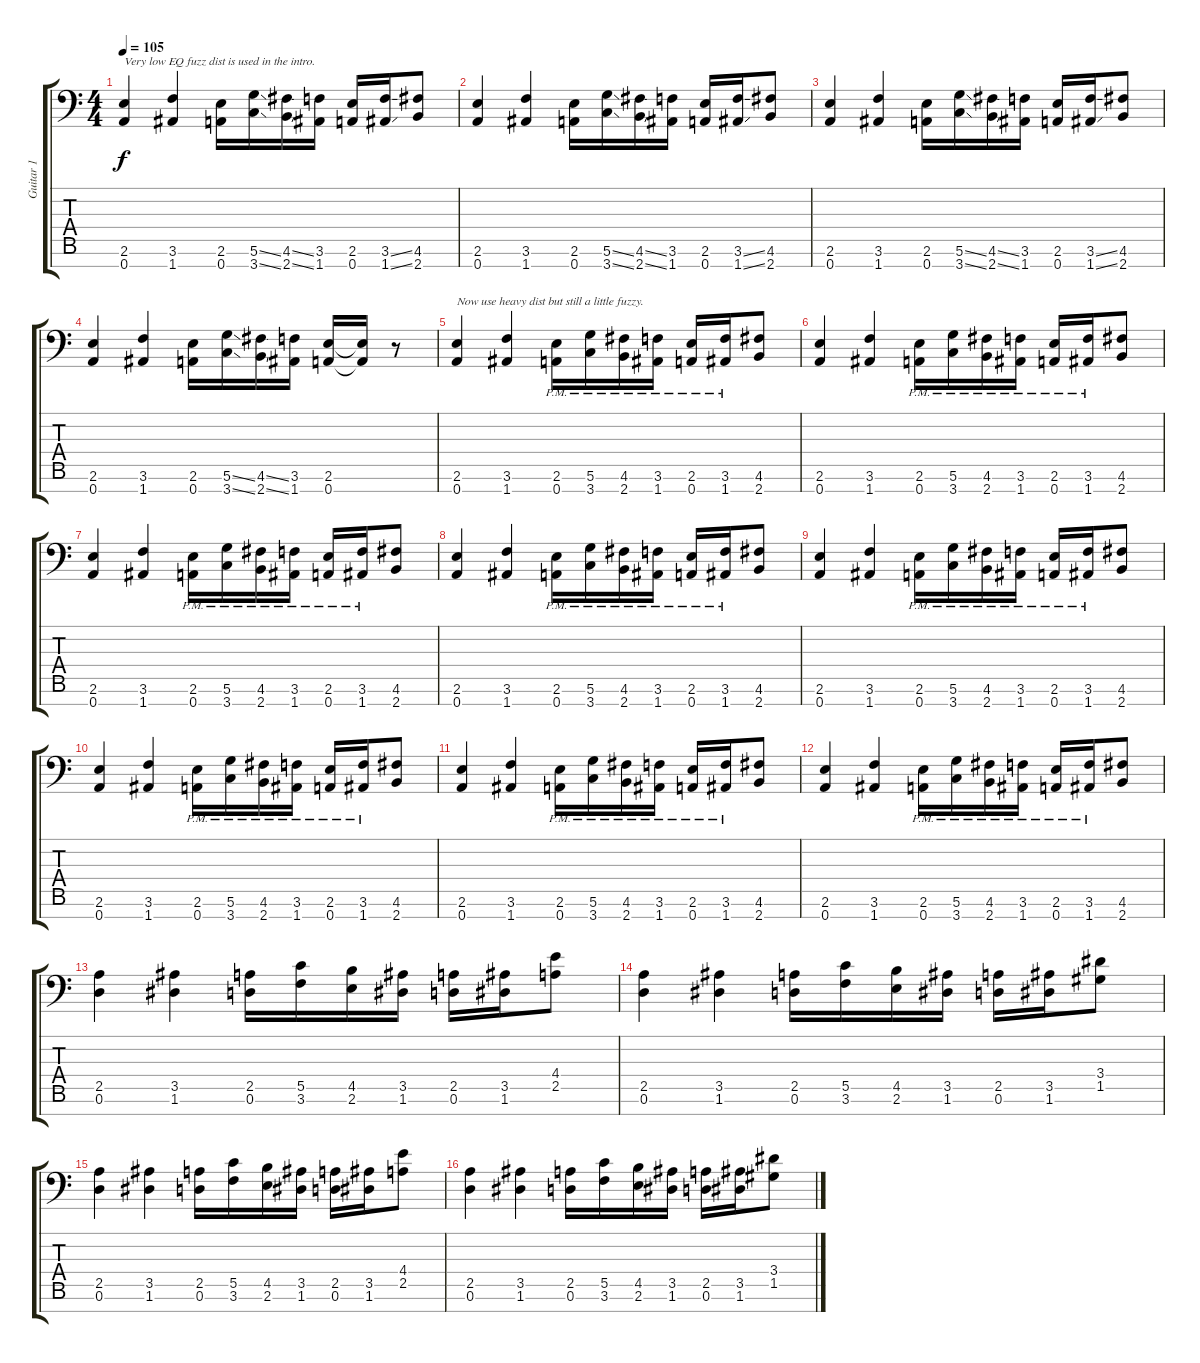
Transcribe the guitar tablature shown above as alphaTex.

\track ("Guitar 1" "Guitar 1") {instrument distortionguitar}
\staff {score tabs}
\tuning (D4 A3 F3 C3 G2 D2 A1) {hide}
\ts (4 4)
\tempo 105
\clef f4
\ks c
(2.6 0.7).4{txt "Very low EQ fuzz dist is used in the intro." dy f instrument distortionguitar} (3.6 1.7).4 (2.6 0.7).16 (5.6{ss} 3.7{ss}).16 (4.6{ss} 2.7{ss}).16 (3.6 1.7).16 (2.6 0.7).16 (3.6{ss} 1.7{ss}).16 (4.6 2.7).8 |
(2.6 0.7).4 (3.6 1.7).4 (2.6 0.7).16 (5.6{ss} 3.7{ss}).16 (4.6{ss} 2.7{ss}).16 (3.6 1.7).16 (2.6 0.7).16 (3.6{ss} 1.7{ss}).16 (4.6 2.7).8 |
(2.6 0.7).4 (3.6 1.7).4 (2.6 0.7).16 (5.6{ss} 3.7{ss}).16 (4.6{ss} 2.7{ss}).16 (3.6 1.7).16 (2.6 0.7).16 (3.6{ss} 1.7{ss}).16 (4.6 2.7).8 |
(2.6 0.7).4 (3.6 1.7).4 (2.6 0.7).16 (5.6{ss} 3.7{ss}).16 (4.6{ss} 2.7{ss}).16 (3.6 1.7).16 (2.6 0.7).16 (2.6{t} 0.7{t}).16 r.8 |
(2.6 0.7).4{txt "Now use heavy dist but still a little fuzzy."} (3.6 1.7).4 (2.6{pm} 0.7).16 (5.6{pm} 3.7{pm}).16 (4.6{pm} 2.7{pm}).16 (3.6{pm} 1.7{pm}).16 (2.6{pm} 0.7{pm}).16 (3.6{pm} 1.7{pm}).16 (4.6 2.7).8 |
(2.6 0.7).4 (3.6 1.7).4 (2.6{pm} 0.7).16 (5.6{pm} 3.7{pm}).16 (4.6{pm} 2.7{pm}).16 (3.6{pm} 1.7{pm}).16 (2.6{pm} 0.7{pm}).16 (3.6{pm} 1.7{pm}).16 (4.6 2.7).8 |
(2.6 0.7).4 (3.6 1.7).4 (2.6{pm} 0.7).16 (5.6{pm} 3.7{pm}).16 (4.6{pm} 2.7{pm}).16 (3.6{pm} 1.7{pm}).16 (2.6{pm} 0.7{pm}).16 (3.6{pm} 1.7{pm}).16 (4.6 2.7).8 |
(2.6 0.7).4 (3.6 1.7).4 (2.6{pm} 0.7).16 (5.6{pm} 3.7{pm}).16 (4.6{pm} 2.7{pm}).16 (3.6{pm} 1.7{pm}).16 (2.6{pm} 0.7{pm}).16 (3.6{pm} 1.7{pm}).16 (4.6 2.7).8 |
(2.6 0.7).4 (3.6 1.7).4 (2.6{pm} 0.7).16 (5.6{pm} 3.7{pm}).16 (4.6{pm} 2.7{pm}).16 (3.6{pm} 1.7{pm}).16 (2.6{pm} 0.7{pm}).16 (3.6{pm} 1.7{pm}).16 (4.6 2.7).8 |
(2.6 0.7).4 (3.6 1.7).4 (2.6{pm} 0.7).16 (5.6{pm} 3.7{pm}).16 (4.6{pm} 2.7{pm}).16 (3.6{pm} 1.7{pm}).16 (2.6{pm} 0.7{pm}).16 (3.6{pm} 1.7{pm}).16 (4.6 2.7).8 |
(2.6 0.7).4 (3.6 1.7).4 (2.6{pm} 0.7).16 (5.6{pm} 3.7{pm}).16 (4.6{pm} 2.7{pm}).16 (3.6{pm} 1.7{pm}).16 (2.6{pm} 0.7{pm}).16 (3.6{pm} 1.7{pm}).16 (4.6 2.7).8 |
(2.6 0.7).4 (3.6 1.7).4 (2.6{pm} 0.7).16 (5.6{pm} 3.7{pm}).16 (4.6{pm} 2.7{pm}).16 (3.6{pm} 1.7{pm}).16 (2.6{pm} 0.7{pm}).16 (3.6{pm} 1.7{pm}).16 (4.6 2.7).8 |
(2.5 0.6).4 (3.5 1.6).4 (2.5 0.6).16 (5.5 3.6).16 (4.5 2.6).16 (3.5 1.6).16 (2.5 0.6).16 (3.5 1.6).16 (4.4 2.5).8 |
(2.5 0.6).4 (3.5 1.6).4 (2.5 0.6).16 (5.5 3.6).16 (4.5 2.6).16 (3.5 1.6).16 (2.5 0.6).16 (3.5 1.6).16 (3.4 1.5).8 |
(2.5 0.6).4 (3.5 1.6).4 (2.5 0.6).16 (5.5 3.6).16 (4.5 2.6).16 (3.5 1.6).16 (2.5 0.6).16 (3.5 1.6).16 (4.4 2.5).8 |
(2.5 0.6).4 (3.5 1.6).4 (2.5 0.6).16 (5.5 3.6).16 (4.5 2.6).16 (3.5 1.6).16 (2.5 0.6).16 (3.5 1.6).16 (3.4 1.5).8
